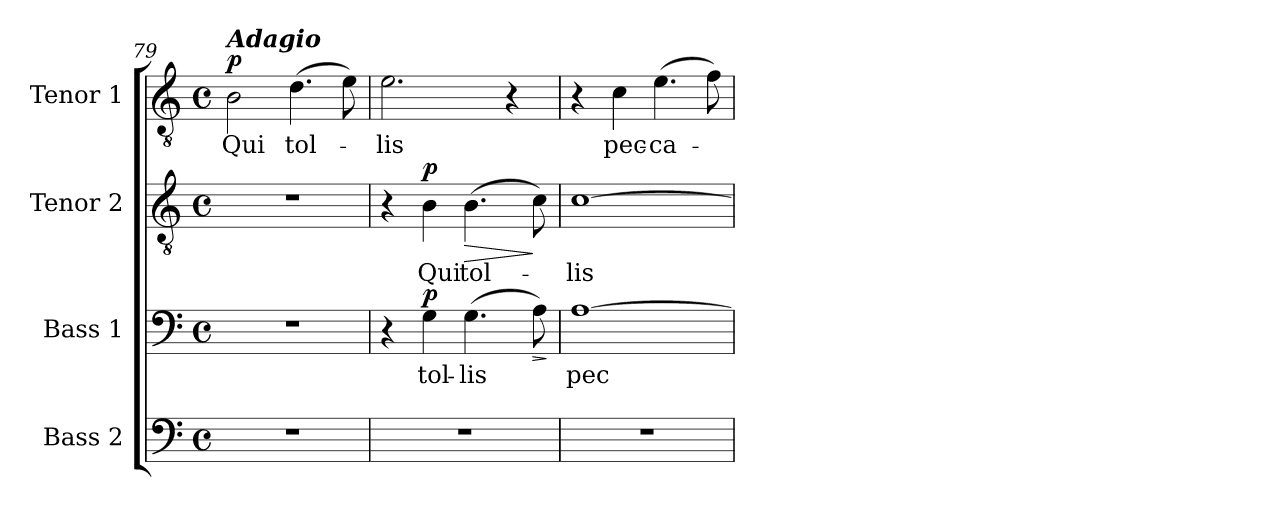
**kern	**kern	**text	**dynam	**kern	**text	**dynam	**kern	**text	**dynam
*part4	*part3	*part3	*part3	*part2	*part2	*part2	*part1	*part1	*part1
*staff4	*staff3	*staff3	*staff3	*staff2	*staff2	*staff2	*staff1	*staff1	*staff1
*I"Bass 2	*I"Bass 1	*	*	*I"Tenor 2	*	*	*I"Tenor 1	*	*
*I'B. 2	*I'B. 1	*	*	*I'T. 2	*	*	*I'T. 1	*	*
*clefF4	*clefF4	*	*	*clefGv2	*	*	*clefGv2	*	*
*k[]	*k[]	*	*	*k[]	*	*	*k[]	*	*
*C:	*C:	*	*	*C:	*	*	*C:	*	*
*M4/4	*M4/4	*	*	*M4/4	*	*	*M4/4	*	*
*met(c)	*met(c)	*	*	*met(c)	*	*	*met(c)	*	*
=79	=79	=79	=79	=79	=79	=79	=79	=79	=79
!	!	!	!	!	!	!	!LO:TX:a:Bi:t=Adagio	!	!
!	!	!	!	!	!	!	!	!LO:LY:b	!LO:DY:b
1r	1r	.	.	1r	.	.	2B\	Qui	p
!	!	!	!	!	!	!	!	!LO:LY:b	!
.	.	.	.	.	.	.	(>4.d\	tol-	.
.	.	.	.	.	.	.	8e\)	.	.
=80	=80	=80	=80	=80	=80	=80	=80	=80	=80
!	!	!	!	!	!	!	!	!LO:LY:b	!
1r	4r	.	.	4r	.	.	2.e\	-lis	.
!	!	!LO:LY:b	!LO:DY:a	!	!LO:LY:b	!LO:DY:a	!	!	!
.	4G\	tol-	p	4B\	Qui	p	.	.	.
!	!	!LO:LY:b	!	!	!LO:LY:b	!LO:HP:b	!	!	!
.	(>4.G\	-lis	.	(>4.B\	tol-	>	.	.	.
.	.	.	.	.	.	.	4r	.	.
!	!	!	!LO:HP:b	!	!	!	!	!	!
.	8A\)	.	>	8c\)	.	]	.	.	.
.	.	.	]	.	.	.	.	.	.
=81	=81	=81	=81	=81	=81	=81	=81	=81	=81
!	!	!LO:LY:b	!	!	!LO:LY:b	!	!	!	!
1r	[1A	pec-	.	[1c	-lis	.	4r	.	.
!	!	!	!	!	!	!	!	!LO:LY:b	!
.	.	.	.	.	.	.	4c\	pec-	.
!	!	!	!	!	!	!	!	!LO:LY:b	!
.	.	.	.	.	.	.	(>4.e\	-ca-	.
.	.	.	.	.	.	.	8f\)	.	.
=	=	=	=	=	=	=	=	=	=
*-	*-	*-	*-	*-	*-	*-	*-	*-	*-
